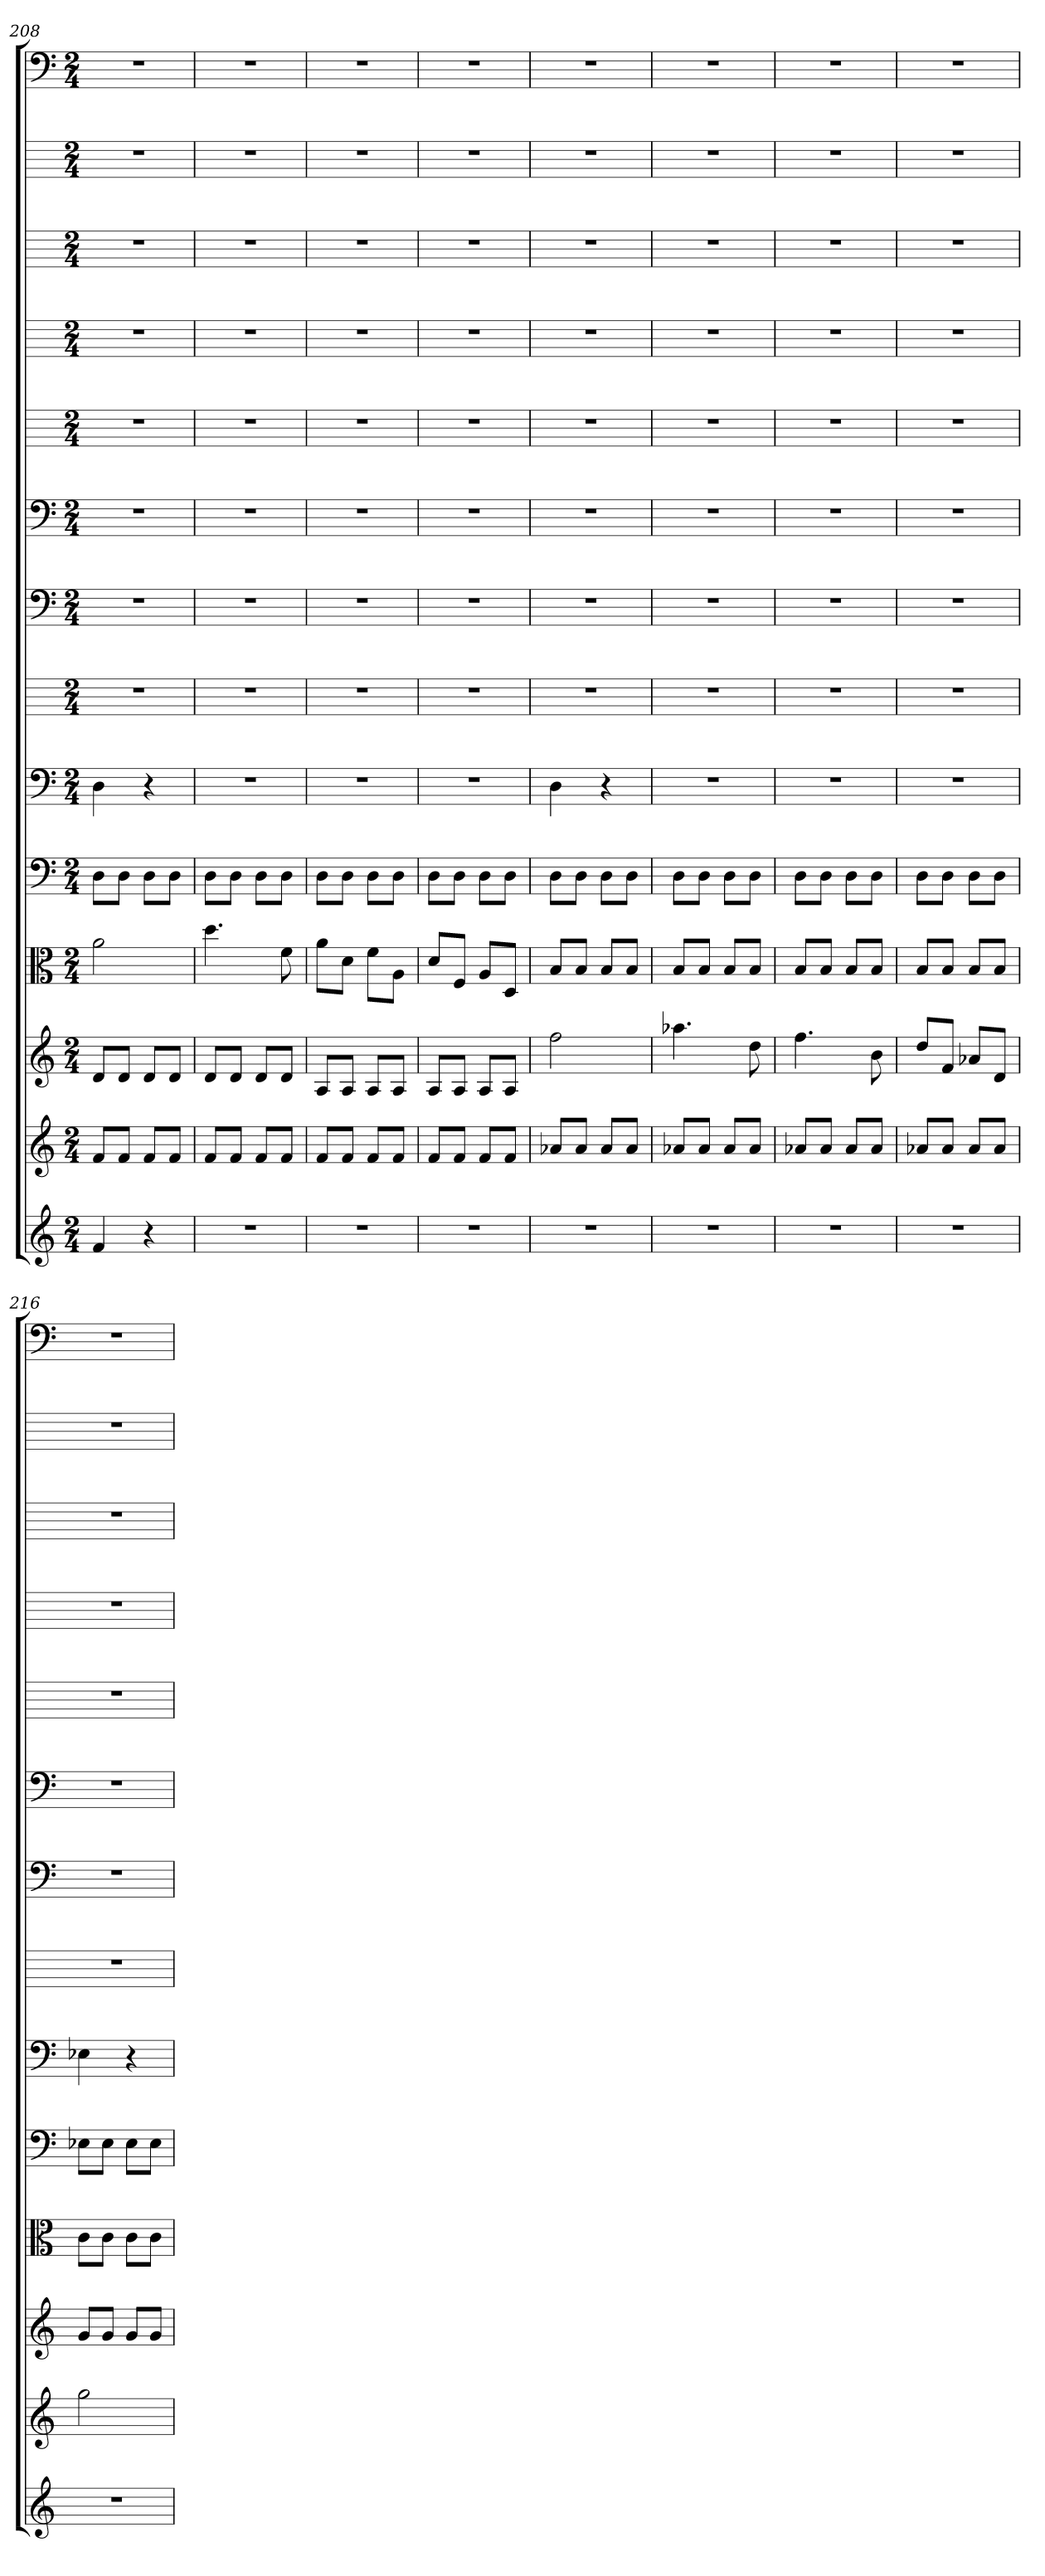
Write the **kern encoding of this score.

**kern	**kern	**kern	**kern	**kern	**kern	**kern	**kern	**kern	**kern	**kern	**kern	**kern	**kern
*part14	*part13	*part12	*part11	*part10	*part9	*part8	*part7	*part6	*part5	*part4	*part3	*part2	*part1
*staff14	*staff13	*staff12	*staff11	*staff10	*staff9	*staff8	*staff7	*staff6	*staff5	*staff4	*staff3	*staff2	*staff1
*	*	*	*clefC3	*clefF4	*clefF4	*	*clefF4	*clefF4	*	*	*	*	*clefF4
*k[]	*k[]	*k[]	*k[]	*k[]	*k[]	*k[]	*k[]	*k[]	*k[]	*k[]	*k[]	*k[]	*k[]
*C:	*C:	*C:	*C:	*C:	*C:	*C:	*C:	*C:	*C:	*C:	*C:	*C:	*C:
*M2/4	*M2/4	*M2/4	*M2/4	*M2/4	*M2/4	*M2/4	*M2/4	*M2/4	*M2/4	*M2/4	*M2/4	*M2/4	*M2/4
=208	=208	=208	=208	=208	=208	=208	=208	=208	=208	=208	=208	=208	=208
4f	8fL	8dL	2a	8D\L	4D	2r	2r	2r	2r	2r	2r	2r	2r
.	8fJ	8dJ	.	8D\J	.	.	.	.	.	.	.	.	.
4r	8fL	8dL	.	8D\L	4r	.	.	.	.	.	.	.	.
.	8fJ	8dJ	.	8D\J	.	.	.	.	.	.	.	.	.
=209	=209	=209	=209	=209	=209	=209	=209	=209	=209	=209	=209	=209	=209
2r	8fL	8dL	4.dd	8D\L	2r	2r	2r	2r	2r	2r	2r	2r	2r
.	8fJ	8dJ	.	8D\J	.	.	.	.	.	.	.	.	.
.	8fL	8dL	.	8D\L	.	.	.	.	.	.	.	.	.
.	8fJ	8dJ	8f	8D\J	.	.	.	.	.	.	.	.	.
=210	=210	=210	=210	=210	=210	=210	=210	=210	=210	=210	=210	=210	=210
2r	8fL	8AL	8a\L	8D\L	2r	2r	2r	2r	2r	2r	2r	2r	2r
.	8fJ	8AJ	8d\J	8D\J	.	.	.	.	.	.	.	.	.
.	8fL	8AL	8f\L	8D\L	.	.	.	.	.	.	.	.	.
.	8fJ	8AJ	8A\J	8D\J	.	.	.	.	.	.	.	.	.
=211	=211	=211	=211	=211	=211	=211	=211	=211	=211	=211	=211	=211	=211
2r	8fL	8AL	8d/L	8D\L	2r	2r	2r	2r	2r	2r	2r	2r	2r
.	8fJ	8AJ	8F/J	8D\J	.	.	.	.	.	.	.	.	.
.	8fL	8AL	8A/L	8D\L	.	.	.	.	.	.	.	.	.
.	8fJ	8AJ	8D/J	8D\J	.	.	.	.	.	.	.	.	.
=212	=212	=212	=212	=212	=212	=212	=212	=212	=212	=212	=212	=212	=212
2r	8a-XL	2ff	8B/L	8D\L	4D	2r	2r	2r	2r	2r	2r	2r	2r
.	8a-J	.	8B/J	8D\J	.	.	.	.	.	.	.	.	.
.	8a-L	.	8B/L	8D\L	4r	.	.	.	.	.	.	.	.
.	8a-J	.	8B/J	8D\J	.	.	.	.	.	.	.	.	.
=213	=213	=213	=213	=213	=213	=213	=213	=213	=213	=213	=213	=213	=213
2r	8a-XL	4.aa-X	8B/L	8D\L	2r	2r	2r	2r	2r	2r	2r	2r	2r
.	8a-J	.	8B/J	8D\J	.	.	.	.	.	.	.	.	.
.	8a-L	.	8B/L	8D\L	.	.	.	.	.	.	.	.	.
.	8a-J	8dd	8B/J	8D\J	.	.	.	.	.	.	.	.	.
=214	=214	=214	=214	=214	=214	=214	=214	=214	=214	=214	=214	=214	=214
2r	8a-XL	4.ff	8B/L	8D\L	2r	2r	2r	2r	2r	2r	2r	2r	2r
.	8a-J	.	8B/J	8D\J	.	.	.	.	.	.	.	.	.
.	8a-L	.	8B/L	8D\L	.	.	.	.	.	.	.	.	.
.	8a-J	8b	8B/J	8D\J	.	.	.	.	.	.	.	.	.
=215	=215	=215	=215	=215	=215	=215	=215	=215	=215	=215	=215	=215	=215
2r	8a-XL	8ddL	8B/L	8D\L	2r	2r	2r	2r	2r	2r	2r	2r	2r
.	8a-J	8fJ	8B/J	8D\J	.	.	.	.	.	.	.	.	.
.	8a-L	8a-XL	8B/L	8D\L	.	.	.	.	.	.	.	.	.
.	8a-J	8dJ	8B/J	8D\J	.	.	.	.	.	.	.	.	.
=216	=216	=216	=216	=216	=216	=216	=216	=216	=216	=216	=216	=216	=216
2r	2gg	8gL	8c\L	8E-X\L	4E-X	2r	2r	2r	2r	2r	2r	2r	2r
.	.	8gJ	8c\J	8E-\J	.	.	.	.	.	.	.	.	.
.	.	8gL	8c\L	8E-\L	4r	.	.	.	.	.	.	.	.
.	.	8gJ	8c\J	8E-\J	.	.	.	.	.	.	.	.	.
=	=	=	=	=	=	=	=	=	=	=	=	=	=
*-	*-	*-	*-	*-	*-	*-	*-	*-	*-	*-	*-	*-	*-
